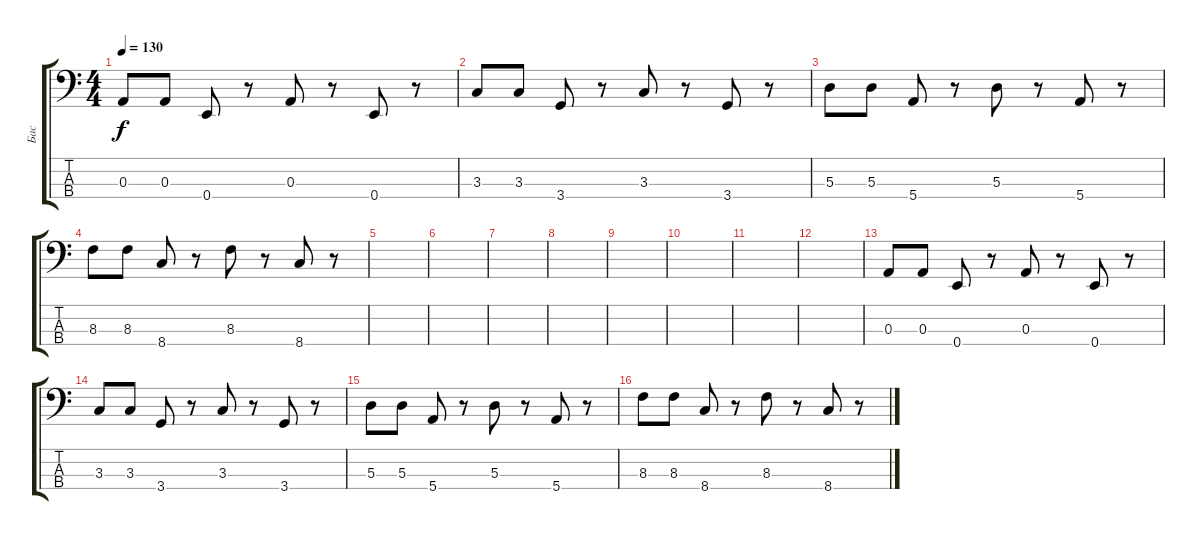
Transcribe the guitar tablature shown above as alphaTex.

\track ("Бас" "Бас") {instrument electricbasspick}
\staff {score tabs}
\tuning (G2 D2 A1 E1) {hide}
\ts (4 4)
\tempo 130
\clef f4
\ks c
0.3.8{dy f} 0.3.8 0.4.8 r.8 0.3.8 r.8 0.4.8 r.8 |
3.3.8 3.3.8 3.4.8 r.8 3.3.8 r.8 3.4.8 r.8 |
5.3.8 5.3.8 5.4.8 r.8 5.3.8 r.8 5.4.8 r.8 |
8.3.8 8.3.8 8.4.8 r.8 8.3.8 r.8 8.4.8 r.8 |
|
|
|
|
|
|
|
|
0.3.8 0.3.8 0.4.8 r.8 0.3.8 r.8 0.4.8 r.8 |
3.3.8 3.3.8 3.4.8 r.8 3.3.8 r.8 3.4.8 r.8 |
5.3.8 5.3.8 5.4.8 r.8 5.3.8 r.8 5.4.8 r.8 |
8.3.8 8.3.8 8.4.8 r.8 8.3.8 r.8 8.4.8 r.8
